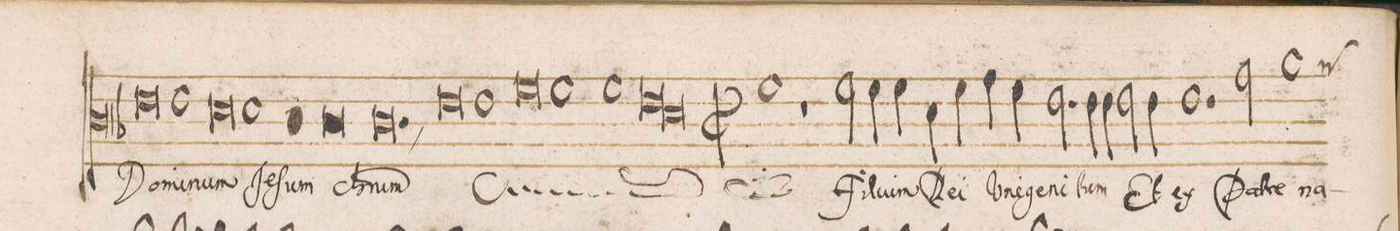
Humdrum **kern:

**kern	**text
*I"DISCANTVS	*
*clefC3	*
*k[b-]	*
*met(C|)	*
*M3/1	*
0e	Do-
1e	-mi-
=21-	=21-
0d	-num
1d	Je-
=22-	=22-
*col	*
1c	-ſum
0c	chr(i-
*Xcol	*
=23-	=23-
0.c,	-st)um
=24-	=24-
*	*ij
0e	Do-
1e	-mi-
=25-	=25-
0f	-num
1f	Je-
=26-	=26-
1f	-ſum
*lig	*
1e	chr(i-
1d	.
*Xlig	*
=27-	=27-
*M2/1	*
*met(C|)	*
1f	-st)um
*	*Xij
1r	.
=28-	=28-
*2\right	*
2f\	Fi-
4f\	-li-
4f\	-um
4d\	De-
4f\	-i
4g\	V-
4f\	-ni-
=29-	=29-
2.e\	-ge-
4e\	-ni-
4e\	-tum
2e\	Et
4e\	ex
=30-	=30-
1.e	Pa-
2g\	-tre
=31-	=31-
*custos:a	*
1a	na-
*-	*-
